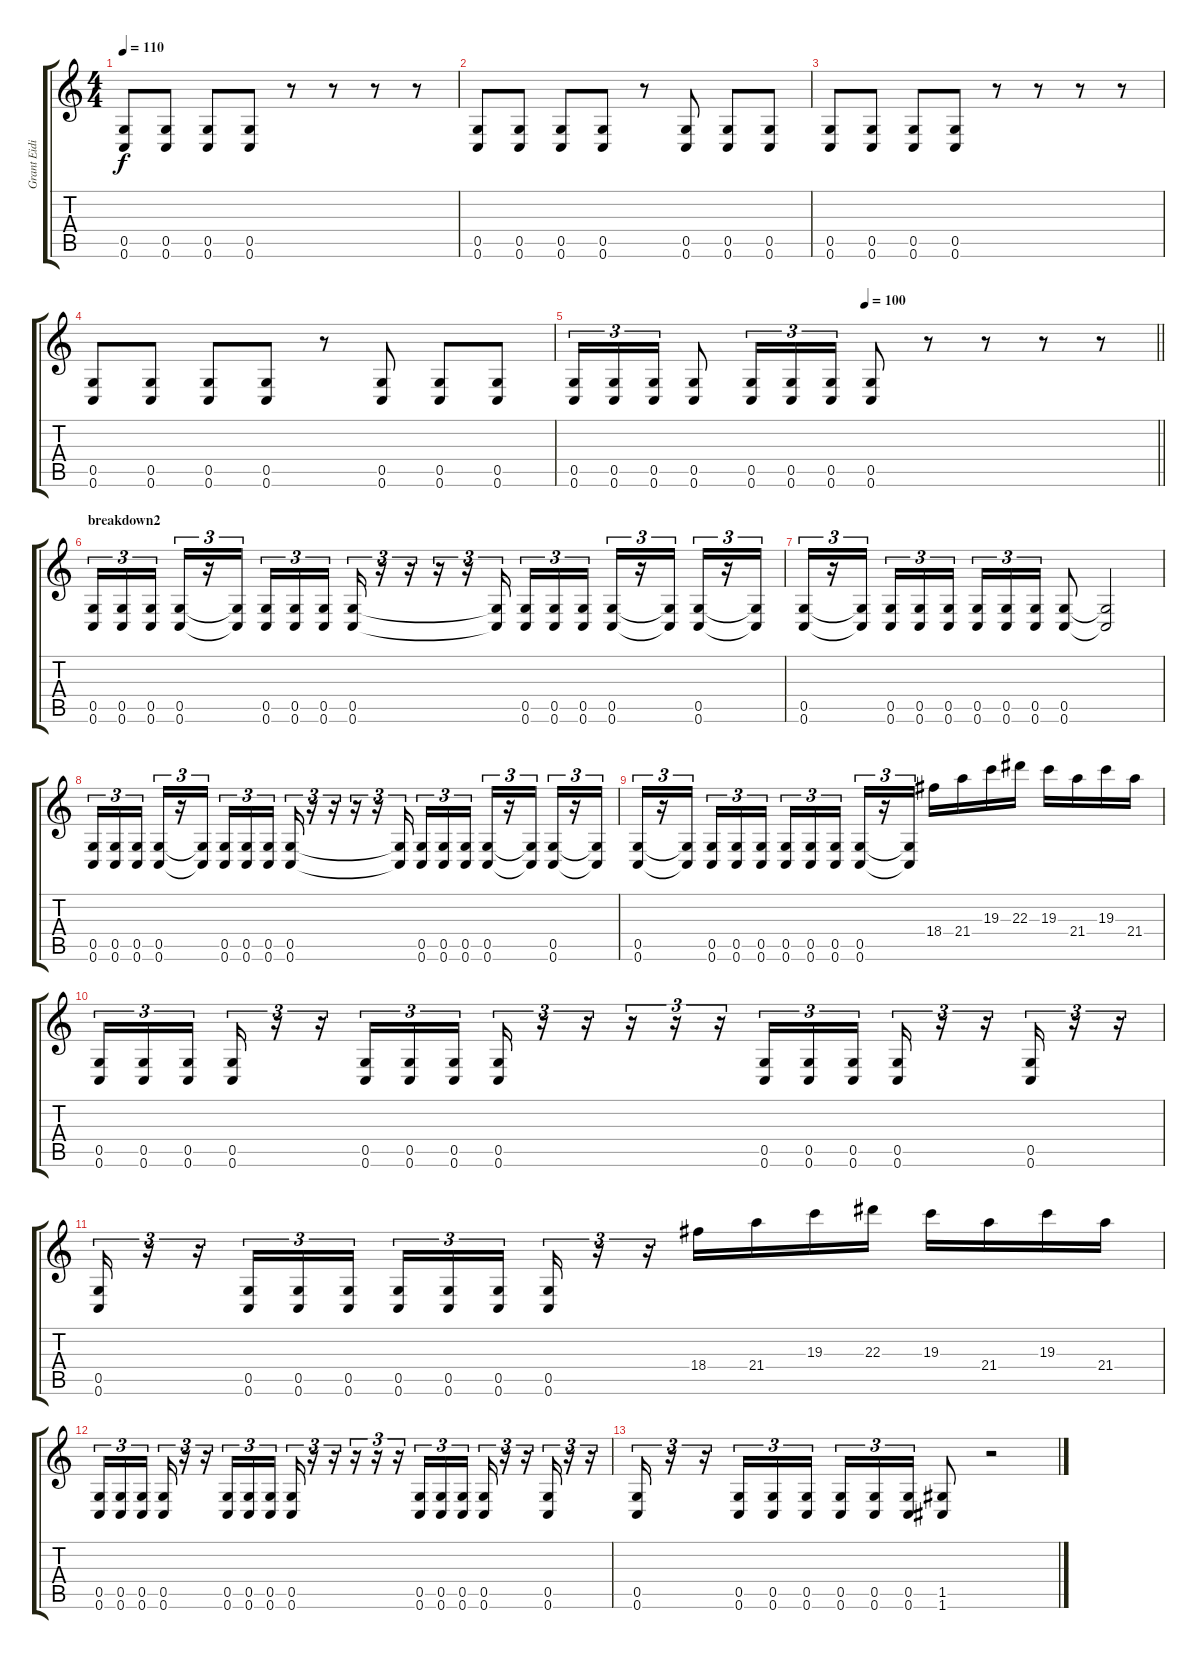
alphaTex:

\track ("Grant Eidintas" "Grant Eidi") {instrument overdrivenguitar}
\staff {score tabs}
\tuning (D4 A3 F3 C3 G2 C2) {hide}
\ts (4 4)
\tempo 110
\clef g2
\ks c
(0.5 0.6).8{dy f} (0.5 0.6).8 (0.5 0.6).8 (0.5 0.6).8 r.8 r.8 r.8 r.8 |
(0.5 0.6).8 (0.5 0.6).8 (0.5 0.6).8 (0.5 0.6).8 r.8 (0.5 0.6).8 (0.5 0.6).8 (0.5 0.6).8 |
(0.5 0.6).8 (0.5 0.6).8 (0.5 0.6).8 (0.5 0.6).8 r.8 r.8 r.8 r.8 |
(0.5 0.6).8 (0.5 0.6).8 (0.5 0.6).8 (0.5 0.6).8 r.8 (0.5 0.6).8 (0.5 0.6).8 (0.5 0.6).8 |
\tempo (100 0.5)
\barLineRight lightlight
(0.5 0.6).16{tu (3 2)} (0.5 0.6).16{tu (3 2)} (0.5 0.6).16{tu (3 2)} (0.5 0.6).8 (0.5 0.6).16{tu (3 2)} (0.5 0.6).16{tu (3 2)} (0.5 0.6).16{tu (3 2)} (0.5 0.6).8 r.8 r.8 r.8 r.8 |
\section ("" "breakdown2")
(0.5 0.6).16{tu (3 2)} (0.5 0.6).16{tu (3 2)} (0.5 0.6).16{tu (3 2) beam splitsecondary} (0.5 0.6).16{tu (3 2)} r.16{tu (3 2)} (0.5{t} 0.6{t}).16{tu (3 2)} (0.5 0.6).16{tu (3 2)} (0.5 0.6).16{tu (3 2)} (0.5 0.6).16{tu (3 2) beam splitsecondary} (0.5 0.6).16{tu (3 2)} r.16{tu (3 2)} r.16{tu (3 2)} r.16{tu (3 2)} r.16{tu (3 2)} (0.5{t} 0.6{t}).16{tu (3 2) beam splitsecondary} (0.5 0.6).16{tu (3 2)} (0.5 0.6).16{tu (3 2)} (0.5 0.6).16{tu (3 2)} (0.5 0.6).16{tu (3 2)} r.16{tu (3 2)} (0.5{t} 0.6{t}).16{tu (3 2)} (0.5 0.6).16{tu (3 2)} r.16{tu (3 2)} (0.5{t} 0.6{t}).16{tu (3 2)} |
(0.5 0.6).16{tu (3 2)} r.16{tu (3 2)} (0.5{t} 0.6{t}).16{tu (3 2) beam splitsecondary} (0.5 0.6).16{tu (3 2)} (0.5 0.6).16{tu (3 2)} (0.5 0.6).16{tu (3 2)} (0.5 0.6).16{tu (3 2)} (0.5 0.6).16{tu (3 2)} (0.5 0.6).16{tu (3 2)} (0.5 0.6).8 (0.5{t} 0.6{t}).2 |
(0.5 0.6).16{tu (3 2)} (0.5 0.6).16{tu (3 2)} (0.5 0.6).16{tu (3 2) beam splitsecondary} (0.5 0.6).16{tu (3 2)} r.16{tu (3 2)} (0.5{t} 0.6{t}).16{tu (3 2)} (0.5 0.6).16{tu (3 2)} (0.5 0.6).16{tu (3 2)} (0.5 0.6).16{tu (3 2) beam splitsecondary} (0.5 0.6).16{tu (3 2)} r.16{tu (3 2)} r.16{tu (3 2)} r.16{tu (3 2)} r.16{tu (3 2)} (0.5{t} 0.6{t}).16{tu (3 2) beam splitsecondary} (0.5 0.6).16{tu (3 2)} (0.5 0.6).16{tu (3 2)} (0.5 0.6).16{tu (3 2)} (0.5 0.6).16{tu (3 2)} r.16{tu (3 2)} (0.5{t} 0.6{t}).16{tu (3 2)} (0.5 0.6).16{tu (3 2)} r.16{tu (3 2)} (0.5{t} 0.6{t}).16{tu (3 2)} |
(0.5 0.6).16{tu (3 2)} r.16{tu (3 2)} (0.5{t} 0.6{t}).16{tu (3 2) beam splitsecondary} (0.5 0.6).16{tu (3 2)} (0.5 0.6).16{tu (3 2)} (0.5 0.6).16{tu (3 2)} (0.5 0.6).16{tu (3 2)} (0.5 0.6).16{tu (3 2)} (0.5 0.6).16{tu (3 2) beam splitsecondary} (0.5 0.6).16{tu (3 2)} r.16{tu (3 2)} (0.5{t} 0.6{t}).16{tu (3 2)} 18.4.16 21.4.16 19.3.16 22.3.16 19.3.16 21.4.16 19.3.16 21.4.16 |
(0.5 0.6).16{tu (3 2)} (0.5 0.6).16{tu (3 2)} (0.5 0.6).16{tu (3 2) beam splitsecondary} (0.5 0.6).16{tu (3 2)} r.16{tu (3 2)} r.16{tu (3 2)} (0.5 0.6).16{tu (3 2)} (0.5 0.6).16{tu (3 2)} (0.5 0.6).16{tu (3 2) beam splitsecondary} (0.5 0.6).16{tu (3 2)} r.16{tu (3 2)} r.16{tu (3 2)} r.16{tu (3 2)} r.16{tu (3 2)} r.16{tu (3 2)} (0.5 0.6).16{tu (3 2)} (0.5 0.6).16{tu (3 2)} (0.5 0.6).16{tu (3 2)} (0.5 0.6).16{tu (3 2)} r.16{tu (3 2)} r.16{tu (3 2)} (0.5 0.6).16{tu (3 2)} r.16{tu (3 2)} r.16{tu (3 2)} |
(0.5 0.6).16{tu (3 2)} r.16{tu (3 2)} r.16{tu (3 2)} (0.5 0.6).16{tu (3 2)} (0.5 0.6).16{tu (3 2)} (0.5 0.6).16{tu (3 2)} (0.5 0.6).16{tu (3 2)} (0.5 0.6).16{tu (3 2)} (0.5 0.6).16{tu (3 2) beam splitsecondary} (0.5 0.6).16{tu (3 2)} r.16{tu (3 2)} r.16{tu (3 2)} 18.4.16 21.4.16 19.3.16 22.3.16 19.3.16 21.4.16 19.3.16 21.4.16 |
(0.5 0.6).16{tu (3 2)} (0.5 0.6).16{tu (3 2)} (0.5 0.6).16{tu (3 2) beam splitsecondary} (0.5 0.6).16{tu (3 2)} r.16{tu (3 2)} r.16{tu (3 2)} (0.5 0.6).16{tu (3 2)} (0.5 0.6).16{tu (3 2)} (0.5 0.6).16{tu (3 2) beam splitsecondary} (0.5 0.6).16{tu (3 2)} r.16{tu (3 2)} r.16{tu (3 2)} r.16{tu (3 2)} r.16{tu (3 2)} r.16{tu (3 2)} (0.5 0.6).16{tu (3 2)} (0.5 0.6).16{tu (3 2)} (0.5 0.6).16{tu (3 2)} (0.5 0.6).16{tu (3 2)} r.16{tu (3 2)} r.16{tu (3 2)} (0.5 0.6).16{tu (3 2)} r.16{tu (3 2)} r.16{tu (3 2)} |
(0.5 0.6).16{tu (3 2)} r.16{tu (3 2)} r.16{tu (3 2)} (0.5 0.6).16{tu (3 2)} (0.5 0.6).16{tu (3 2)} (0.5 0.6).16{tu (3 2)} (0.5 0.6).16{tu (3 2)} (0.5 0.6).16{tu (3 2)} (0.5 0.6).16{tu (3 2)} (1.5 1.6).8 r.2
